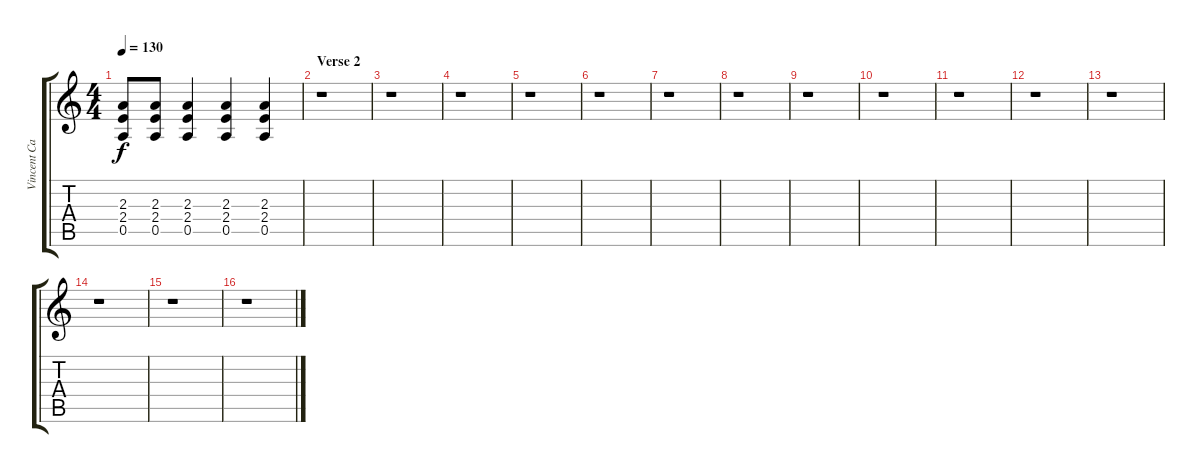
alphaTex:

\track ("Vincent Cavanagh (Electric Guitar 2)" "Vincent Ca") {instrument overdrivenguitar}
\staff {score tabs}
\tuning (E4 B3 G3 D3 A2 E2) {hide}
\ts (4 4)
\tempo 130
\clef g2
\ks c
(2.3 2.4 0.5).8{dy f} (2.3 2.4 0.5).8 (2.3 2.4 0.5).4 (2.3 2.4 0.5).4 (2.3 2.4 0.5).4 |
\section ("" "Verse 2")
r.1 |
r.1 |
r.1 |
r.1 |
r.1 |
r.1 |
r.1 |
r.1 |
r.1 |
r.1 |
r.1 |
r.1 |
r.1 |
r.1 |
r.1
